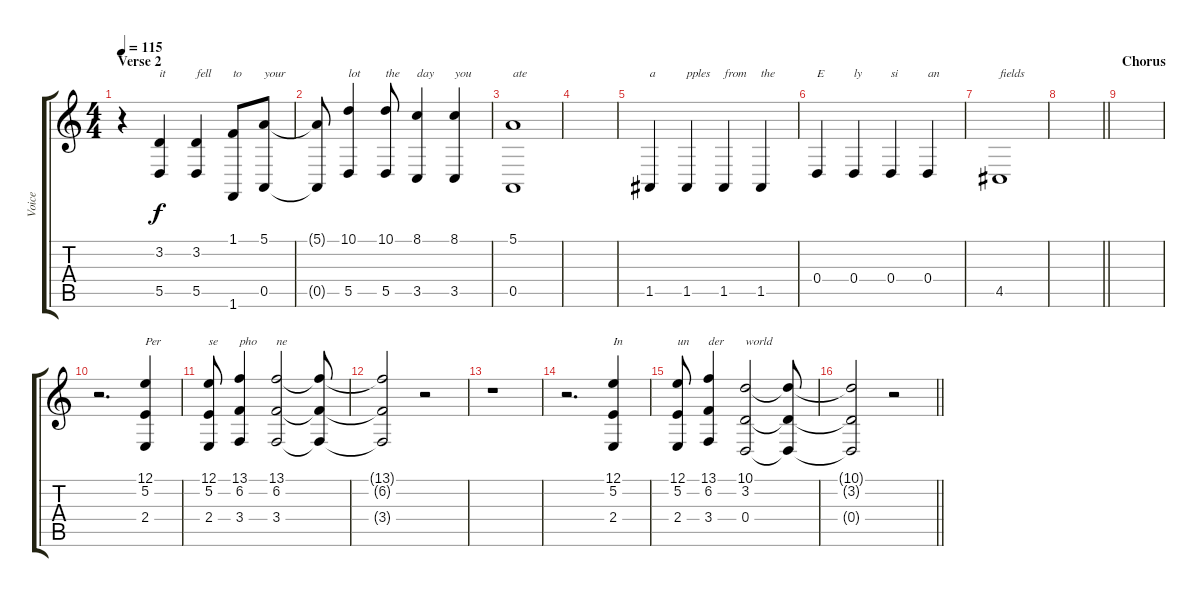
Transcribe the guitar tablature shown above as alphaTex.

\track ("Voice" "Voice") {instrument choiraahs}
\staff {score tabs}
\tuning (E4 B3 G3 D3 A2 E2) {hide}
\ts (4 4)
\section ("" "Verse 2")
\tempo 115
\clef g2
\ks c
r.4{dy f} (3.2 5.5).4{txt "it"} (3.2 5.5).4{txt "fell"} (1.1 1.6).8{txt "to"} (5.1 0.5).8{txt "your"} |
(5.1{t} 0.5{t}).8 (10.1 5.5).4{txt "lot"} (10.1 5.5).8{txt "the"} (8.1 3.5).4{txt "day"} (8.1 3.5).4{txt "you"} |
(5.1 0.5).1{txt "ate"} |
|
1.5.4{txt "a"} 1.5.4{txt "pples"} 1.5.4{txt "from"} 1.5.4{txt "the"} |
0.4.4{txt "E"} 0.4.4{txt "ly"} 0.4.4{txt "si"} 0.4.4{txt "an"} |
4.5.1{txt "fields"} |
\barLineRight lightlight
|
\section ("" "Chorus")
|
r.2{d} (12.1 5.2 2.4).4{txt "Per"} |
(12.1 5.2 2.4).8{txt "se"} (13.1 6.2 3.4).4{txt "pho"} (13.1 6.2 3.4).2{txt "ne"} (13.1{t} 6.2{t} 3.4{t}).8 |
(13.1{t} 6.2{t} 3.4{t}).2 r.2 |
r.1 |
r.2{d} (12.1 5.2 2.4).4{txt "In"} |
(12.1 5.2 2.4).8{txt "un"} (13.1 6.2 3.4).4{txt "der"} (10.1 3.2 0.4).2{txt "world"} (10.1{t} 3.2{t} 0.4{t}).8 |
\barLineRight lightlight
(10.1{t} 3.2{t} 0.4{t}).2 r.2
